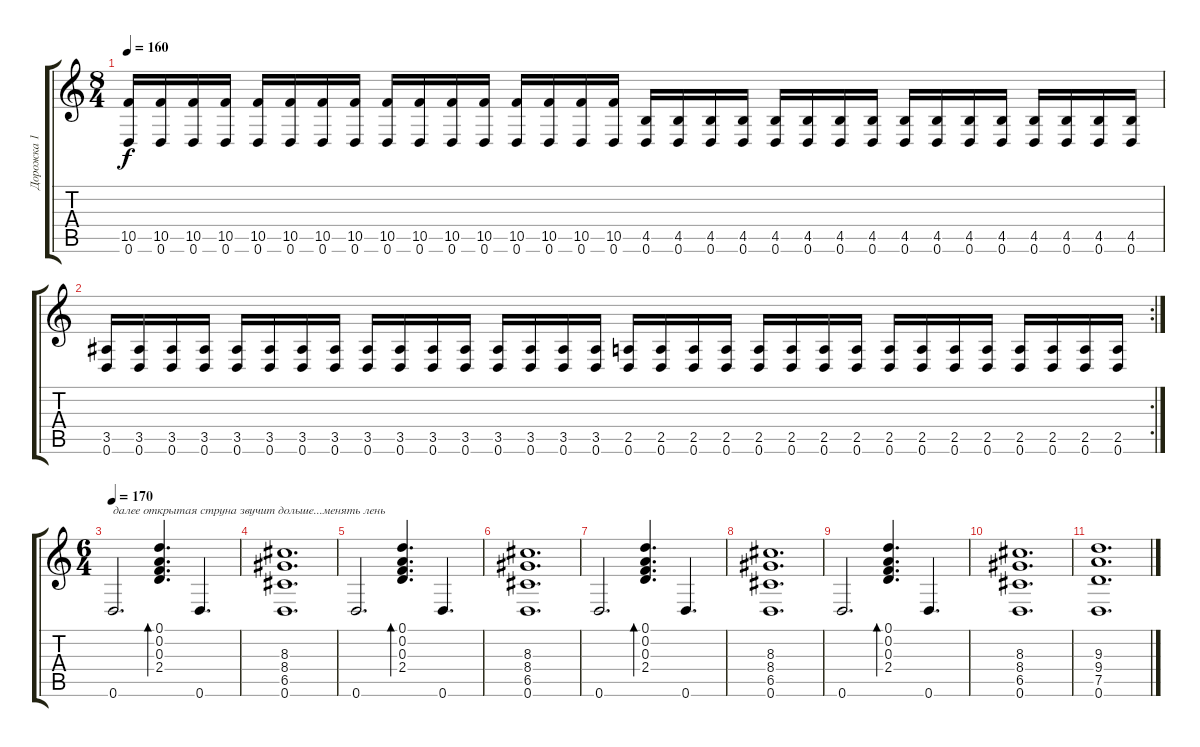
\track ("Дорожка 1" "Дорожка 1") {instrument distortionguitar}
\staff {score tabs}
\tuning (D4 A3 F3 C3 G2 D2) {hide}
\ts (8 4)
\tempo 160
\clef g2
\ks c
(10.5 0.6).16{dy f} (10.5 0.6).16 (10.5 0.6).16 (10.5 0.6).16 (10.5 0.6).16 (10.5 0.6).16 (10.5 0.6).16 (10.5 0.6).16 (10.5 0.6).16 (10.5 0.6).16 (10.5 0.6).16 (10.5 0.6).16 (10.5 0.6).16 (10.5 0.6).16 (10.5 0.6).16 (10.5 0.6).16 (4.5 0.6).16 (4.5 0.6).16 (4.5 0.6).16 (4.5 0.6).16 (4.5 0.6).16 (4.5 0.6).16 (4.5 0.6).16 (4.5 0.6).16 (4.5 0.6).16 (4.5 0.6).16 (4.5 0.6).16 (4.5 0.6).16 (4.5 0.6).16 (4.5 0.6).16 (4.5 0.6).16 (4.5 0.6).16 |
\rc 2
(3.5 0.6).16 (3.5 0.6).16 (3.5 0.6).16 (3.5 0.6).16 (3.5 0.6).16 (3.5 0.6).16 (3.5 0.6).16 (3.5 0.6).16 (3.5 0.6).16 (3.5 0.6).16 (3.5 0.6).16 (3.5 0.6).16 (3.5 0.6).16 (3.5 0.6).16 (3.5 0.6).16 (3.5 0.6).16 (2.5 0.6).16 (2.5 0.6).16 (2.5 0.6).16 (2.5 0.6).16 (2.5 0.6).16 (2.5 0.6).16 (2.5 0.6).16 (2.5 0.6).16 (2.5 0.6).16 (2.5 0.6).16 (2.5 0.6).16 (2.5 0.6).16 (2.5 0.6).16 (2.5 0.6).16 (2.5 0.6).16 (2.5 0.6).16 |
\ts (6 4)
\tempo 170
0.6.2{d txt "далее открытая струна звучит дольше...менять лень "} (0.1 0.2 0.3 2.4).4{d bd 60} 0.6.4{d} |
(8.3 8.4 6.5 0.6).1{d} |
0.6.2{d} (0.1 0.2 0.3 2.4).4{d bd 60} 0.6.4{d} |
(8.3 8.4 6.5 0.6).1{d} |
0.6.2{d} (0.1 0.2 0.3 2.4).4{d bd 60} 0.6.4{d} |
(8.3 8.4 6.5 0.6).1{d} |
0.6.2{d} (0.1 0.2 0.3 2.4).4{d bd 60} 0.6.4{d} |
(8.3 8.4 6.5 0.6).1{d} |
(9.3 9.4 7.5 0.6).1{d}
